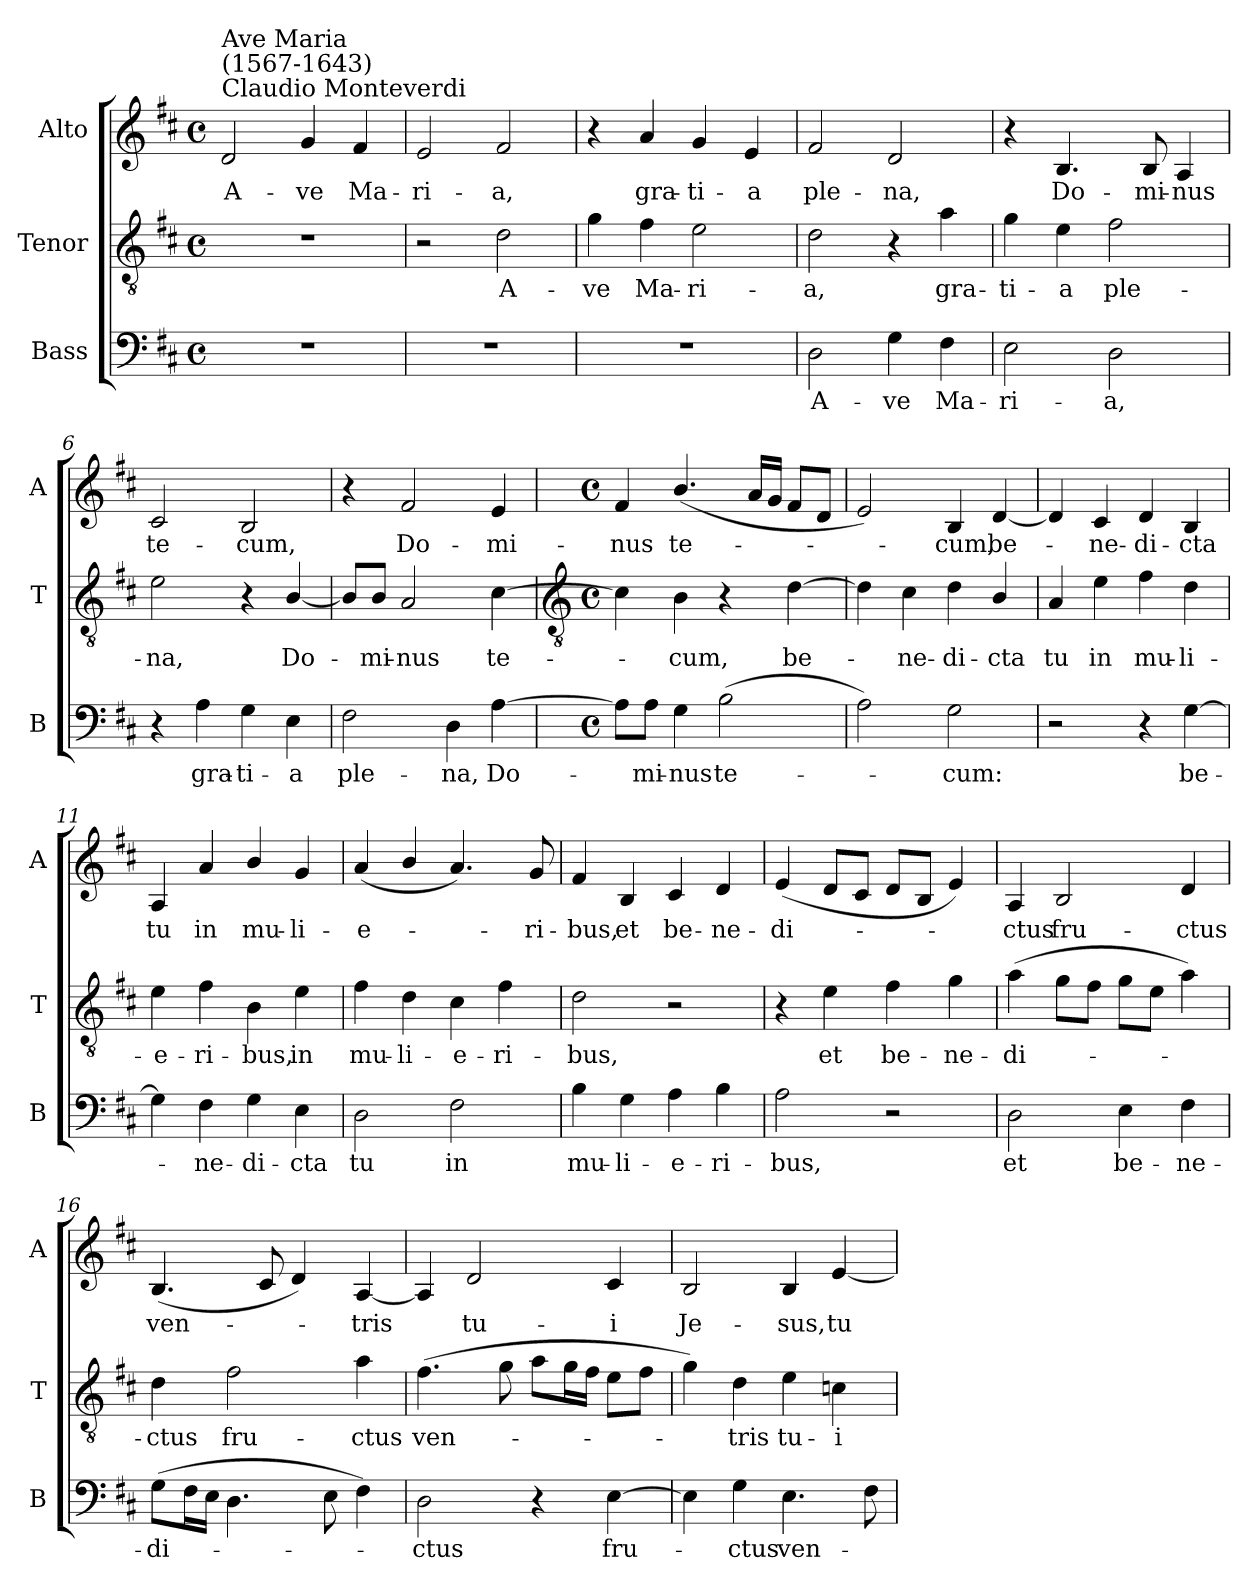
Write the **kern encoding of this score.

**kern	**text	**kern	**text	**kern	**text
*part3	*part3	*part2	*part2	*part1	*part1
*staff3	*staff3	*staff2	*staff2	*staff1	*staff1
*I"Bass	*	*I"Tenor	*	*I"Alto	*
*I'B	*	*I'T	*	*I'A	*
*clefF4	*	*clefGv2	*	*clefG2	*
*k[f#c#]	*	*k[f#c#]	*	*k[f#c#]	*
*D:	*	*D:	*	*D:	*
*M4/4	*	*M4/4	*	*M4/4	*
*met(c)	*	*met(c)	*	*met(c)	*
*MM90	*	*MM90	*	*MM90	*
=1	=1	=1	=1	=1	=1
!	!	!	!	!LO:TX:a:t=Claudio Monteverdi	!
!	!	!	!	!LO:TX:a:t=(1567-1643)	!
!	!	!	!	!LO:TX:a:t=Ave Maria	!
!	!	!	!	!	!LO:LY:b
1r	.	1r	.	2d/	A-
!	!	!	!	!	!LO:LY:b
.	.	.	.	4g/	-ve
!	!	!	!	!	!LO:LY:b
.	.	.	.	4f#/	Ma-
=2	=2	=2	=2	=2	=2
!	!	!	!	!	!LO:LY:b
1r	.	2r	.	2e/	-ri-
!	!	!	!LO:LY:b	!	!LO:LY:b
.	.	2d\	A-	2f#/	-a,
=3	=3	=3	=3	=3	=3
!	!	!	!LO:LY:b	!	!
1r	.	4g\	-ve	4r	.
!	!	!	!LO:LY:b	!	!LO:LY:b
.	.	4f#\	Ma-	4a/	gra-
!	!	!	!LO:LY:b	!	!LO:LY:b
.	.	2e\	-ri-	4g/	-ti-
!	!	!	!	!	!LO:LY:b
.	.	.	.	4e/	-a
=4	=4	=4	=4	=4	=4
!	!LO:LY:b	!	!LO:LY:b	!	!LO:LY:b
2D\	A-	2d\	-a,	2f#/	ple-
!	!LO:LY:b	!	!	!	!LO:LY:b
4G\	-ve	4r	.	2d/	-na,
!	!LO:LY:b	!	!LO:LY:b	!	!
4F#\	Ma-	4a\	gra-	.	.
=5	=5	=5	=5	=5	=5
!	!LO:LY:b	!	!LO:LY:b	!	!
2E\	-ri-	4g\	-ti-	4r	.
!	!	!	!LO:LY:b	!	!LO:LY:b
.	.	4e\	-a	4.B/	Do-
!	!LO:LY:b	!	!LO:LY:b	!	!
2D\	-a,	2f#\	ple-	.	.
!	!	!	!	!	!LO:LY:b
.	.	.	.	8B/	-mi-
!	!	!	!	!	!LO:LY:b
.	.	.	.	4A/	-nus
=6	=6	=6	=6	=6	=6
!	!	!	!LO:LY:b	!	!LO:LY:b
4r	.	2e\	-na,	2c#/	te-
!	!LO:LY:b	!	!	!	!
4A\	gra-	.	.	.	.
!	!LO:LY:b	!	!	!	!LO:LY:b
4G\	-ti-	4r	.	2B/	-cum,
!	!LO:LY:b	!	!LO:LY:b	!	!
4E\	-a	[4B/	Do-	.	.
=7	=7	=7	=7	=7	=7
!	!LO:LY:b	!	!	!	!
2F#\	ple-	8B/L]	.	4r	.
!	!	!	!LO:LY:b	!	!
.	.	8B/J	mi-	.	.
!	!	!	!LO:LY:b	!	!LO:LY:b
.	.	2A/	-nus	2f#/	Do-
!	!LO:LY:b	!	!	!	!
4D\	-na,	.	.	.	.
!	!LO:LY:b	!	!LO:LY:b	!	!LO:LY:b
[4A\	Do-	[4c#\	te-	4e/	-mi-
!!LO:LB:g=z
=8	=8	=8	=8	=8	=8
*	*	*clefGv2	*	*	*
*M4/4	*	*M4/4	*	*M4/4	*
*met(c)	*	*met(c)	*	*met(c)	*
!	!	!	!	!	!LO:LY:b
8A\L]	.	4c#\]	.	4f#/	-nus
!	!LO:LY:b	!	!	!	!
8A\J	mi-	.	.	.	.
!	!LO:LY:b	!	!LO:LY:b	!	!LO:LY:b
4G\	-nus	4B\	cum,	(<4.b/	te-
!	!LO:LY:b	!	!	!	!
(>2B\	te-	4r	.	.	.
.	.	.	.	16a/LL	.
.	.	.	.	16g/JJ	.
!	!	!	!LO:LY:b	!	!
.	.	[4d\	be-	8f#/L	.
.	.	.	.	8d/J	.
=9	=9	=9	=9	=9	=9
2A\)	.	4d\]	.	2e/)	.
!	!	!	!LO:LY:b	!	!
.	.	4c#\	ne-	.	.
!	!LO:LY:b	!	!LO:LY:b	!	!LO:LY:b
2G\	cum:	4d\	-di-	4B/	cum,
!	!	!	!LO:LY:b	!	!LO:LY:b
.	.	4B/	-cta	[4d/	be-
=10	=10	=10	=10	=10	=10
!	!	!	!LO:LY:b	!	!
2r	.	4A/	tu	4d/]	.
!	!	!	!LO:LY:b	!	!LO:LY:b
.	.	4e\	in	4c#/	ne-
!	!	!	!LO:LY:b	!	!LO:LY:b
4r	.	4f#\	mu-	4d/	-di-
!	!LO:LY:b	!	!LO:LY:b	!	!LO:LY:b
[4G\	be-	4d\	-li-	4B/	-cta
=11	=11	=11	=11	=11	=11
!	!	!	!LO:LY:b	!	!LO:LY:b
4G\]	.	4e\	-e-	4A/	tu
!	!LO:LY:b	!	!LO:LY:b	!	!LO:LY:b
4F#\	ne-	4f#\	-ri-	4a/	in
!	!LO:LY:b	!	!LO:LY:b	!	!LO:LY:b
4G\	-di-	4B\	-bus,	4b/	mu-
!	!LO:LY:b	!	!LO:LY:b	!	!LO:LY:b
4E\	-cta	4e\	in	4g/	-li-
=12	=12	=12	=12	=12	=12
!	!LO:LY:b	!	!LO:LY:b	!	!LO:LY:b
2D\	tu	4f#\	mu-	(<4a/	-e-
!	!	!	!LO:LY:b	!	!
.	.	4d\	-li-	4b/	.
!	!LO:LY:b	!	!LO:LY:b	!	!
2F#\	in	4c#\	-e-	4.a/)	.
!	!	!	!LO:LY:b	!	!
.	.	4f#\	-ri-	.	.
!	!	!	!	!	!LO:LY:b
.	.	.	.	8g/	ri-
=13	=13	=13	=13	=13	=13
!	!LO:LY:b	!	!LO:LY:b	!	!LO:LY:b
4B\	mu-	2d\	-bus,	4f#/	-bus,
!	!LO:LY:b	!	!	!	!LO:LY:b
4G\	-li-	.	.	4B/	et
!	!LO:LY:b	!	!	!	!LO:LY:b
4A\	-e-	2r	.	4c#/	be-
!	!LO:LY:b	!	!	!	!LO:LY:b
4B\	-ri-	.	.	4d/	-ne-
=14	=14	=14	=14	=14	=14
!	!LO:LY:b	!	!	!	!LO:LY:b
2A\	-bus,	4r	.	(<4e/	-di-
!	!	!	!LO:LY:b	!	!
.	.	4e\	et	8d/L	.
.	.	.	.	8c#/J	.
!	!	!	!LO:LY:b	!	!
2r	.	4f#\	be-	8d/L	.
.	.	.	.	8B/J	.
!	!	!	!LO:LY:b	!	!
.	.	4g\	-ne-	4e/)	.
!!LO:LB:g=z
=15	=15	=15	=15	=15	=15
!	!LO:LY:b	!	!LO:LY:b	!	!LO:LY:b
2D\	et	(>4a\	-di-	4A/	ctus
!	!	!	!	!	!LO:LY:b
.	.	8g\L	.	2B/	fru-
.	.	8f#\J	.	.	.
!	!LO:LY:b	!	!	!	!
4E\	be-	8g\L	.	.	.
.	.	8e\J	.	.	.
!	!LO:LY:b	!	!	!	!LO:LY:b
4F#\	-ne-	4a\)	.	4d/	-ctus
=16	=16	=16	=16	=16	=16
!	!LO:LY:b	!	!LO:LY:b	!	!LO:LY:b
(>8G\L	-di-	4d\	ctus	(<4.B/	ven-
16F#\L	.	.	.	.	.
16E\JJ	.	.	.	.	.
!	!	!	!LO:LY:b	!	!
4.D\	.	2f#\	fru-	.	.
.	.	.	.	8c#/	.
.	.	.	.	4d/)	.
8E\	.	.	.	.	.
!	!	!	!LO:LY:b	!	!LO:LY:b
4F#\)	.	4a\	-ctus	[4A/	tris
=17	=17	=17	=17	=17	=17
!	!LO:LY:b	!	!LO:LY:b	!	!
2D\	ctus	(>4.f#\	ven-	4A/]	.
!	!	!	!	!	!LO:LY:b
.	.	.	.	2d/	tu-
.	.	8g\	.	.	.
4r	.	8a\L	.	.	.
.	.	16g\L	.	.	.
.	.	16f#\JJ	.	.	.
!	!LO:LY:b	!	!	!	!LO:LY:b
[4E\	fru-	8e\L	.	4c#/	-i
.	.	8f#\J	.	.	.
=18	=18	=18	=18	=18	=18
!	!	!	!	!	!LO:LY:b
4E\]	.	4g\)	.	2B/	Je-
!	!LO:LY:b	!	!LO:LY:b	!	!
4G\	ctus	4d\	tris	.	.
!	!LO:LY:b	!	!LO:LY:b	!	!LO:LY:b
4.E\	ven-	4e\	tu-	4B/	-sus,
!	!	!	!LO:LY:b	!	!LO:LY:b
.	.	4cn\	-i	[4e/	tu-
8F#\	.	.	.	.	.
=	=	=	=	=	=
*-	*-	*-	*-	*-	*-
